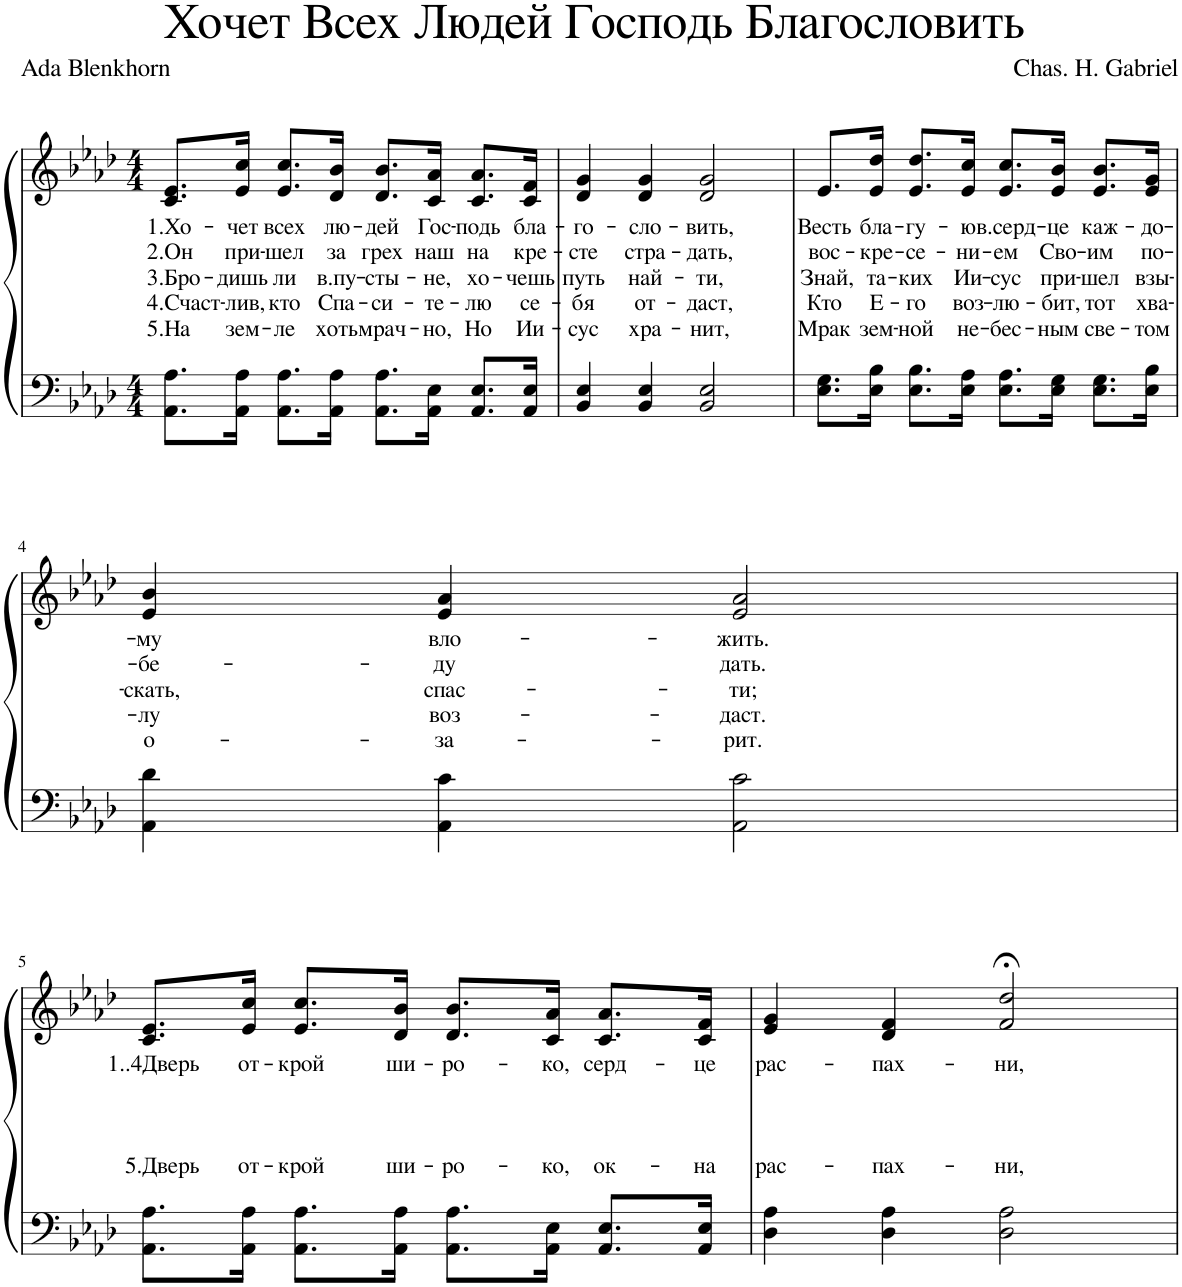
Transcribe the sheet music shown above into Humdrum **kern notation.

**kern	**kern	**text	**text	**text	**text	**text
*part1	*part1	*part1	*part1	*part1	*part1	*part1
*staff2	*staff1	*staff1	*staff1	*staff1	*staff1	*staff1
*I"Piano	*	*	*	*	*	*
*I'Pno.	*	*	*	*	*	*
*clefF4	*clefG2	*	*	*	*	*
*k[b-e-a-d-]	*k[b-e-a-d-]	*	*	*	*	*
*M4/4	*M4/4	*	*	*	*	*
=1	=1	=1	=1	=1	=1	=1
!	!	!LO:LY:b	!LO:LY:b	!LO:LY:b	!LO:LY:b	!LO:LY:b
8.AA-\ 8.A-\L	8.c/ 8.e-/L	1.Хо-	2.Он	3.Бро-	4.Счаст-	5.На
!	!	!LO:LY:b	!LO:LY:b	!LO:LY:b	!LO:LY:b	!LO:LY:b
16AA-\ 16A-\Jk	16e-/ 16cc/Jk	-чет	при-	-дишь	-лив,	зем-
!	!	!LO:LY:b	!LO:LY:b	!LO:LY:b	!LO:LY:b	!LO:LY:b
8.AA-\ 8.A-\L	8.e-/ 8.cc/L	всех	-шел	ли	кто	-ле
!	!	!LO:LY:b	!LO:LY:b	!LO:LY:b	!LO:LY:b	!LO:LY:b
16AA-\ 16A-\Jk	16d-/ 16b-/Jk	лю-	за	в.пу-	Спа-	хоть
!	!	!LO:LY:b	!LO:LY:b	!LO:LY:b	!LO:LY:b	!LO:LY:b
8.AA-\ 8.A-\L	8.d-/ 8.b-/L	-дей	грех	-сты-	-си-	мрач-
!	!	!LO:LY:b	!LO:LY:b	!LO:LY:b	!LO:LY:b	!LO:LY:b
16AA-\ 16E-\Jk	16c/ 16a-/Jk	Гос-	наш	-не,	-те-	-но,
!	!	!LO:LY:b	!LO:LY:b	!LO:LY:b	!LO:LY:b	!LO:LY:b
8.AA-/ 8.E-/L	8.c/ 8.a-/L	-подь	на	хо-	-лю	Но
!	!	!LO:LY:b	!LO:LY:b	!LO:LY:b	!LO:LY:b	!LO:LY:b
16AA-/ 16E-/Jk	16c/ 16f/Jk	бла-	кре-	-чешь	се-	Ии-
=2	=2	=2	=2	=2	=2	=2
!	!	!LO:LY:b	!LO:LY:b	!LO:LY:b	!LO:LY:b	!LO:LY:b
4BB-/ 4E-/	4d-/ 4g/	-го-	-сте	путь	-бя	-сус
!	!	!LO:LY:b	!LO:LY:b	!LO:LY:b	!LO:LY:b	!LO:LY:b
4BB-/ 4E-/	4d-/ 4g/	-сло-	стра-	най-	от-	хра-
!	!	!LO:LY:b	!LO:LY:b	!LO:LY:b	!LO:LY:b	!LO:LY:b
2BB-/ 2E-/	2d-/ 2g/	-вить,	-дать,	-ти,	-даст,	-нит,
=3	=3	=3	=3	=3	=3	=3
!	!	!LO:LY:b	!LO:LY:b	!LO:LY:b	!LO:LY:b	!LO:LY:b
8.E-\ 8.G\L	8.e-/L	Весть	вос-	Знай,	Кто	Мрак
!	!	!LO:LY:b	!LO:LY:b	!LO:LY:b	!LO:LY:b	!LO:LY:b
16E-\ 16B-\Jk	16e-/ 16dd-/Jk	бла-	-кре-	та-	E-	зем-
!	!	!LO:LY:b	!LO:LY:b	!LO:LY:b	!LO:LY:b	!LO:LY:b
8.E-\ 8.B-\L	8.e-/ 8.dd-/L	-гу-	-се-	-ких	-го	-ной
!	!	!LO:LY:b	!LO:LY:b	!LO:LY:b	!LO:LY:b	!LO:LY:b
16E-\ 16A-\Jk	16e-/ 16cc/Jk	-ю	-ни-	Ии-	воз-	не-
!	!	!LO:LY:b	!LO:LY:b	!LO:LY:b	!LO:LY:b	!LO:LY:b
8.E-\ 8.A-\L	8.e-/ 8.cc/L	в.серд-	-ем	-сус	-лю-	-бес-
!	!	!LO:LY:b	!LO:LY:b	!LO:LY:b	!LO:LY:b	!LO:LY:b
16E-\ 16G\Jk	16e-/ 16b-/Jk	-це	Сво-	при-	-бит,	-ным
!	!	!LO:LY:b	!LO:LY:b	!LO:LY:b	!LO:LY:b	!LO:LY:b
8.E-\ 8.G\L	8.e-/ 8.b-/L	каж-	-им	-шел	тот	све-
!	!	!LO:LY:b	!LO:LY:b	!LO:LY:b	!LO:LY:b	!LO:LY:b
16E-\ 16B-\Jk	16e-/ 16g/Jk	-до-	по-	взы-	хва-	-том
!!LO:LB:g=z
=4	=4	=4	=4	=4	=4	=4
!	!	!LO:LY:b	!LO:LY:b	!LO:LY:b	!LO:LY:b	!LO:LY:b
4AA-\ 4d-\	4e-/ 4b-/	-му	-бе-	-скать,	-лу	о-
!	!	!LO:LY:b	!LO:LY:b	!LO:LY:b	!LO:LY:b	!LO:LY:b
4AA-\ 4c\	4e-/ 4a-/	вло-	-ду	спас-	воз-	-за-
!	!	!LO:LY:b	!LO:LY:b	!LO:LY:b	!LO:LY:b	!LO:LY:b
2AA-\ 2c\	2e-/ 2a-/	-жить.	дать.	-ти;	-даст.	-рит.
!!LO:LB:g=z
=5	=5	=5	=5	=5	=5	=5
!	!	!LO:LY:b	!	!	!	!LO:LY:b
8.AA-\ 8.A-\L	8.c/ 8.e-/L	1..4Дверь	.	.	.	5.Дверь
!	!	!LO:LY:b	!	!	!	!LO:LY:b
16AA-\ 16A-\Jk	16e-/ 16cc/Jk	от-	.	.	.	от-
!	!	!LO:LY:b	!	!	!	!LO:LY:b
8.AA-\ 8.A-\L	8.e-/ 8.cc/L	-крой	.	.	.	-крой
!	!	!LO:LY:b	!	!	!	!LO:LY:b
16AA-\ 16A-\Jk	16d-/ 16b-/Jk	ши-	.	.	.	ши-
!	!	!LO:LY:b	!	!	!	!LO:LY:b
8.AA-\ 8.A-\L	8.d-/ 8.b-/L	-ро-	.	.	.	-ро-
!	!	!LO:LY:b	!	!	!	!LO:LY:b
16AA-\ 16E-\Jk	16c/ 16a-/Jk	-ко,	.	.	.	-ко,
!	!	!LO:LY:b	!	!	!	!LO:LY:b
8.AA-/ 8.E-/L	8.c/ 8.a-/L	серд-	.	.	.	ок-
!	!	!LO:LY:b	!	!	!	!LO:LY:b
16AA-/ 16E-/Jk	16c/ 16f/Jk	-це	.	.	.	-на
=6	=6	=6	=6	=6	=6	=6
!	!	!LO:LY:b	!	!	!	!LO:LY:b
4D-\ 4A-\	4e-/ 4g/	рас-	.	.	.	рас-
!	!	!LO:LY:b	!	!	!	!LO:LY:b
4D-\ 4A-\	4d-/ 4f/	-пах-	.	.	.	-пах-
!	!	!LO:LY:b	!	!	!	!LO:LY:b
2D-\ 2A-\	2f/;< 2dd-/;<	-ни,	.	.	.	-ни,
=	=	=	=	=	=	=
*-	*-	*-	*-	*-	*-	*-
